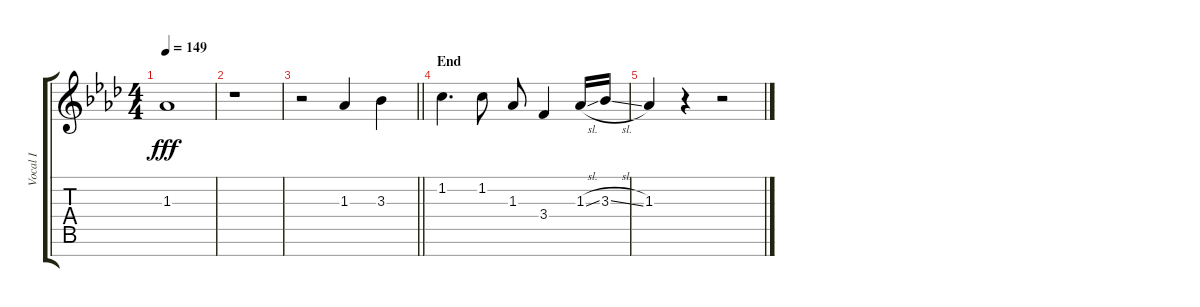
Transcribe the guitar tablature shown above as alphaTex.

\track ("Vocal I" "Vocal I") {instrument voiceoohs}
\staff {score tabs}
\tuning (E5 B4 G4 D4 A3 E3 B2) {hide}
\ts (4 4)
\tempo 149
\clef g2
\ks ab
1.3{t}.1{dy fff} |
r.1 |
\barLineRight lightlight
r.2 1.3.4 3.3.4 |
\section ("" "End")
1.2.4{d} 1.2.8 1.3.8 3.4.4 1.3{sl}.16 3.3{sl}.16 |
1.3.4 r.4 r.2
